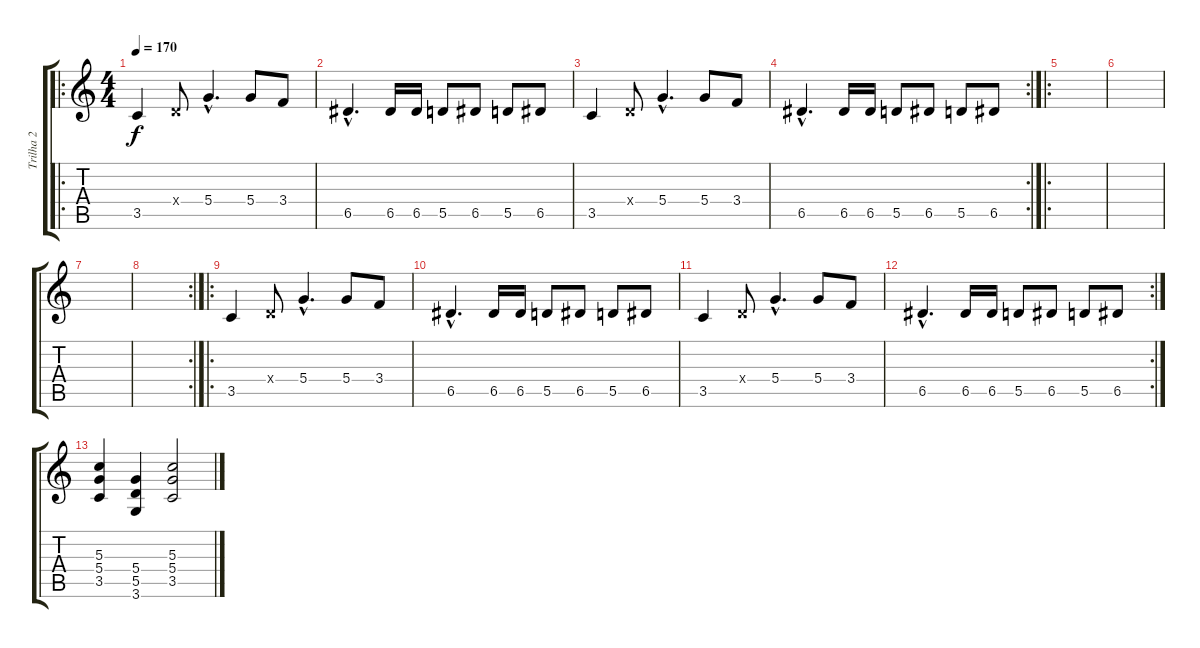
\track ("Trilha 2" "Trilha 2") {instrument overdrivenguitar}
\staff {score tabs}
\tuning (E4 B3 G3 D3 A2 E2) {hide}
\ro
\ts (4 4)
\tempo 170
\clef g2
\ks c
3.5.4{dy f instrument overdrivenguitar} 0.4{x}.8 5.4{hac}.4{d} 5.4.8 3.4.8 |
6.5{hac}.4{d} 6.5.16 6.5.16 5.5.8 6.5.8 5.5.8 6.5.8 |
3.5.4 0.4{x}.8 5.4{hac}.4{d} 5.4.8 3.4.8 |
\rc 2
6.5{hac}.4{d} 6.5.16 6.5.16 5.5.8 6.5.8 5.5.8 6.5.8 |
\ro
|
|
|
\rc 2
|
\ro
3.5.4 0.4{x}.8 5.4{hac}.4{d} 5.4.8 3.4.8 |
6.5{hac}.4{d} 6.5.16 6.5.16 5.5.8 6.5.8 5.5.8 6.5.8 |
3.5.4 0.4{x}.8 5.4{hac}.4{d} 5.4.8 3.4.8 |
\rc 2
6.5{hac}.4{d} 6.5.16 6.5.16 5.5.8 6.5.8 5.5.8 6.5.8 |
(5.3 5.4 3.5).4 (5.4 5.5 3.6).4 (5.3 5.4 3.5).2
